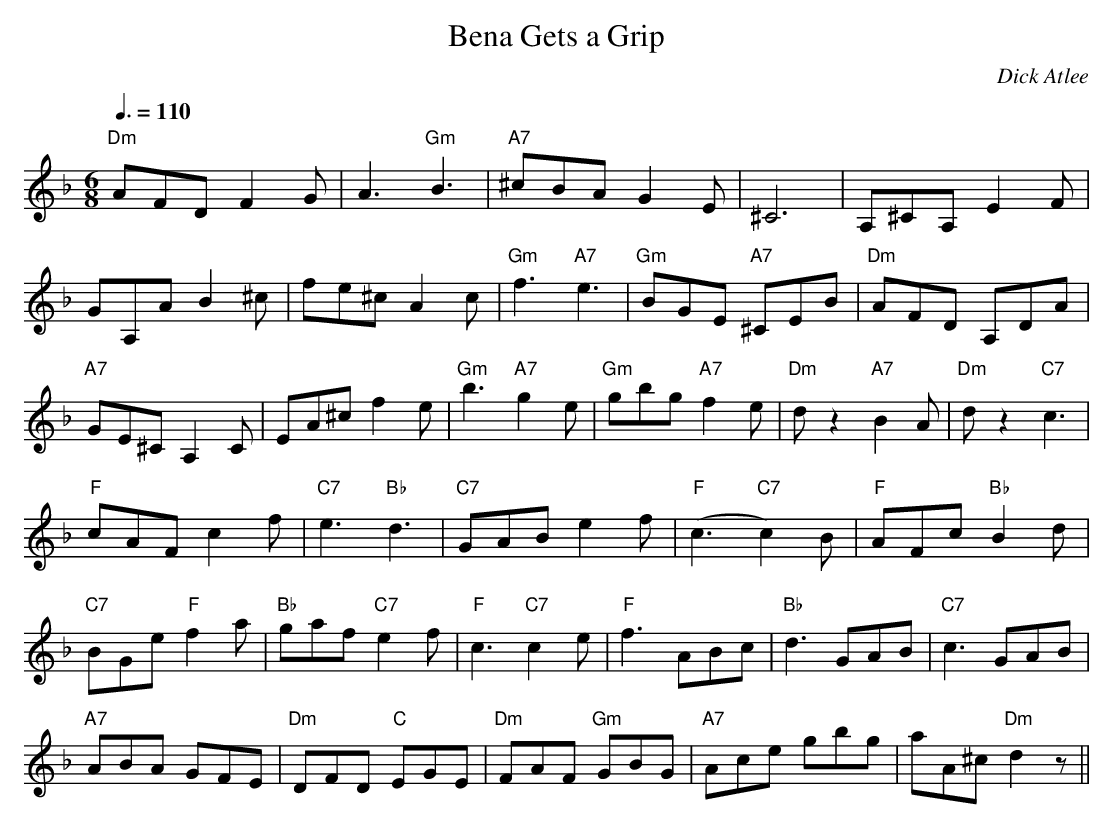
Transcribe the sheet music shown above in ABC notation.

X:1
T:Bena Gets a Grip
M:6/8
L:1/8
Q:3/8=110
C:Dick Atlee
K:Dm
"Dm" AFD F2 G | A3 "Gm" B3 | "A7" ^cBA G2 E |
^C6 | A,^CA, E2 F | !
GA,A B2 ^c | fe^c A2 c | "Gm" f3 "A7" e3 |
"Gm" BGE "A7" ^CEB | "Dm" AFD A,DA | !
"A7" GE^C A,2 C | EA^c f2 e | "Gm" b3 "A7" g2 e |
"Gm" gbg "A7" f2 e |"Dm" d z2 "A7" B2 A | "Dm" d z2 "C7" c3 | !
"F" cAF c2 f | "C7" e3 "Bb" d3 | "C7" GAB e2 f |
"F" (c3 "C7" c2) B | "F" AFc "Bb" B2 d | !
"C7" BGe "F" f2 a | "Bb" gaf "C7" e2 f | "F" c3 "C7" c2 e |
"F" f3 ABc | "Bb" d3 GAB | "C7" c3 GAB | !
"A7" ABA GFE | "Dm" DFD "C" EGE | "Dm" FAF "Gm" GBG |
"A7" Ace gbg | aA^c "Dm" d2 z ||
